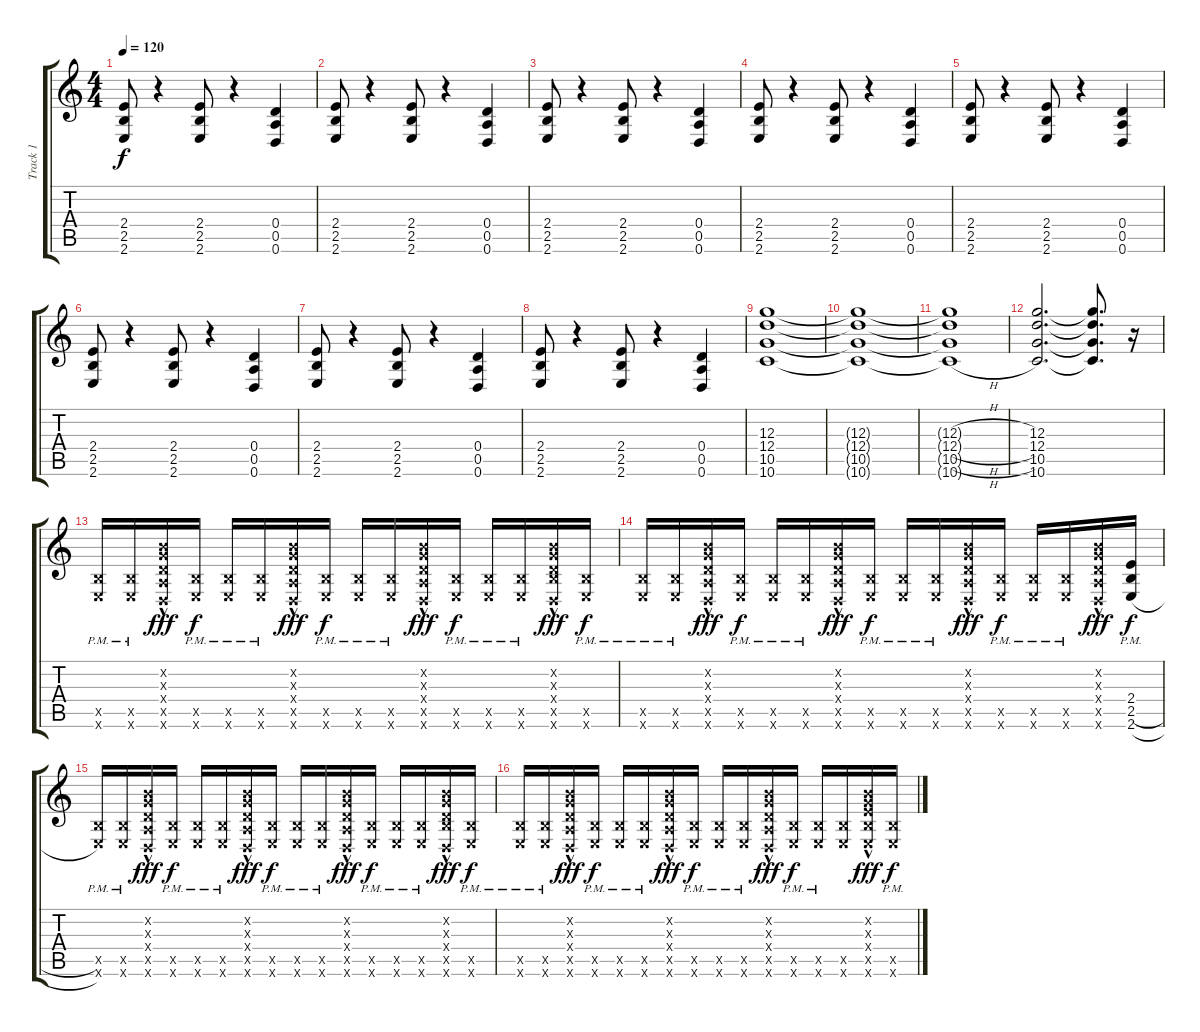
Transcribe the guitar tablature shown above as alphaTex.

\track ("Track 1" "Track 1") {instrument distortionguitar}
\staff {score tabs}
\tuning (E4 B3 G3 D3 A2 D2) {hide}
\ts (4 4)
\tempo 120
\clef g2
\ks c
(2.4 2.5 2.6).8{dy f} r.4 (2.4 2.5 2.6).8 r.4 (0.4 0.5 0.6).4 |
(2.4 2.5 2.6).8 r.4 (2.4 2.5 2.6).8 r.4 (0.4 0.5 0.6).4 |
(2.4 2.5 2.6).8 r.4 (2.4 2.5 2.6).8 r.4 (0.4 0.5 0.6).4 |
(2.4 2.5 2.6).8 r.4 (2.4 2.5 2.6).8 r.4 (0.4 0.5 0.6).4 |
(2.4 2.5 2.6).8 r.4 (2.4 2.5 2.6).8 r.4 (0.4 0.5 0.6).4 |
(2.4 2.5 2.6).8 r.4 (2.4 2.5 2.6).8 r.4 (0.4 0.5 0.6).4 |
(2.4 2.5 2.6).8 r.4 (2.4 2.5 2.6).8 r.4 (0.4 0.5 0.6).4 |
(2.4 2.5 2.6).8 r.4 (2.4 2.5 2.6).8 r.4 (0.4 0.5 0.6).4 |
(12.3 12.4 10.5 10.6).1{volume 7} |
(12.3{t} 12.4{t} 10.5{t} 10.6{t}).1 |
(12.3{h t} 12.4{h t} 10.5{h t} 10.6{h t}).1 |
(12.3 12.4 10.5 10.6).2{d volume 16} (12.3{t} 12.4{t} 10.5{t} 10.6{t}).8{d} r.16 |
(2.5{x} 2.6{pm x}).16 (2.5{x} 2.6{pm x}).16 (0.2{x} 0.3{x} 0.4{x} 0.5{hac x} 0.6{hac x}).16{dy fff} (2.5{x} 2.6{pm x}).16{dy f} (2.5{x} 2.6{pm x}).16 (2.5{x} 2.6{pm x}).16 (0.2{x} 0.3{x} 0.4{x} 0.5{hac x} 0.6{hac x}).16{dy fff} (2.5{pm x} 2.6{pm x}).16{dy f} (2.5{pm x} 2.6{pm x}).16 (2.5{pm x} 2.6{pm x}).16 (0.2{x} 0.3{x} 0.4{x} 0.5{hac x} 0.6{hac x}).16{dy fff} (2.5{pm x} 2.6{pm x}).16{dy f} (2.5{pm x} 2.6{pm x}).16 (2.5{pm x} 2.6{pm x}).16 (0.2{x} 0.3{x} 0.4{x} 2.5{hac x} 0.6{hac x}).16{dy fff} (2.5{pm x} 2.6{pm x}).16{dy f} |
(2.5{pm x} 2.6{pm x}).16 (2.5{pm x} 2.6{pm x}).16 (0.2{x} 0.3{x} 0.4{x} 0.5{hac x} 0.6{hac x}).16{dy fff} (2.5{pm x} 2.6{pm x}).16{dy f} (2.5{pm x} 2.6{pm x}).16 (2.5{pm x} 2.6{pm x}).16 (0.2{x} 0.3{x} 0.4{x} 0.5{hac x} 0.6{hac x}).16{dy fff} (2.5{pm x} 2.6{pm x}).16{dy f} (2.5{pm x} 2.6{pm x}).16 (2.5{pm x} 2.6{pm x}).16 (0.2{x} 0.3{x} 0.4{x} 0.5{hac x} 0.6{hac x}).16{dy fff} (2.5{pm x} 2.6{pm x}).16{dy f} (2.5{pm x} 2.6{pm x}).16 (2.5{pm x} 2.6{pm x}).16 (0.2{x} 0.3{x} 0.4{x} 0.5{hac x} 0.6{hac x}).16{dy fff} (2.4 2.5{h pm} 2.6{h pm}).16{dy f} |
(2.5{pm x} 2.6{pm x}).16 (2.5{pm x} 2.6{pm x}).16 (0.2{x} 0.3{x} 0.4{x} 0.5{hac x} 0.6{hac x}).16{dy fff} (2.5{pm x} 2.6{pm x}).16{dy f} (2.5{pm x} 2.6{pm x}).16 (2.5{pm x} 2.6{pm x}).16 (0.2{x} 0.3{x} 0.4{x} 0.5{hac x} 0.6{hac x}).16{dy fff} (2.5{pm x} 2.6{pm x}).16{dy f} (2.5{pm x} 2.6{pm x}).16 (2.5{pm x} 2.6{pm x}).16 (0.2{x} 0.3{x} 0.4{x} 0.5{hac x} 0.6{hac x}).16{dy fff} (2.5{pm x} 2.6{pm x}).16{dy f} (2.5{pm x} 2.6{pm x}).16 (2.5{pm x} 2.6{pm x}).16 (0.2{x} 0.3{x} 0.4{x} 2.5{hac x} 0.6{hac x}).16{dy fff} (2.5{pm x} 2.6{pm x}).16{dy f} |
(2.5{pm x} 2.6{pm x}).16 (2.5{pm x} 2.6{pm x}).16 (0.2{x} 0.3{x} 0.4{x} 0.5{hac x} 0.6{hac x}).16{dy fff} (2.5{pm x} 2.6{pm x}).16{dy f} (2.5{pm x} 2.6{pm x}).16 (2.5{pm x} 2.6{pm x}).16 (0.2{x} 0.3{x} 0.4{x} 0.5{hac x} 0.6{hac x}).16{dy fff} (2.5{pm x} 2.6{pm x}).16{dy f} (2.5{pm x} 2.6{pm x}).16 (2.5{pm x} 2.6{pm x}).16 (0.2{x} 0.3{x} 0.4{x} 0.5{hac x} 0.6{hac x}).16{dy fff} (2.5{pm x} 2.6{pm x}).16{dy f} (2.5{pm x} 2.6{pm x}).16 (2.5{x} 2.6{x}).16 (0.2{x} 0.3{x} 2.4{x} 2.5{hac x} 2.6{hac x}).16{dy fff} (2.5{h pm x} 2.6{pm x}).16{dy f}
